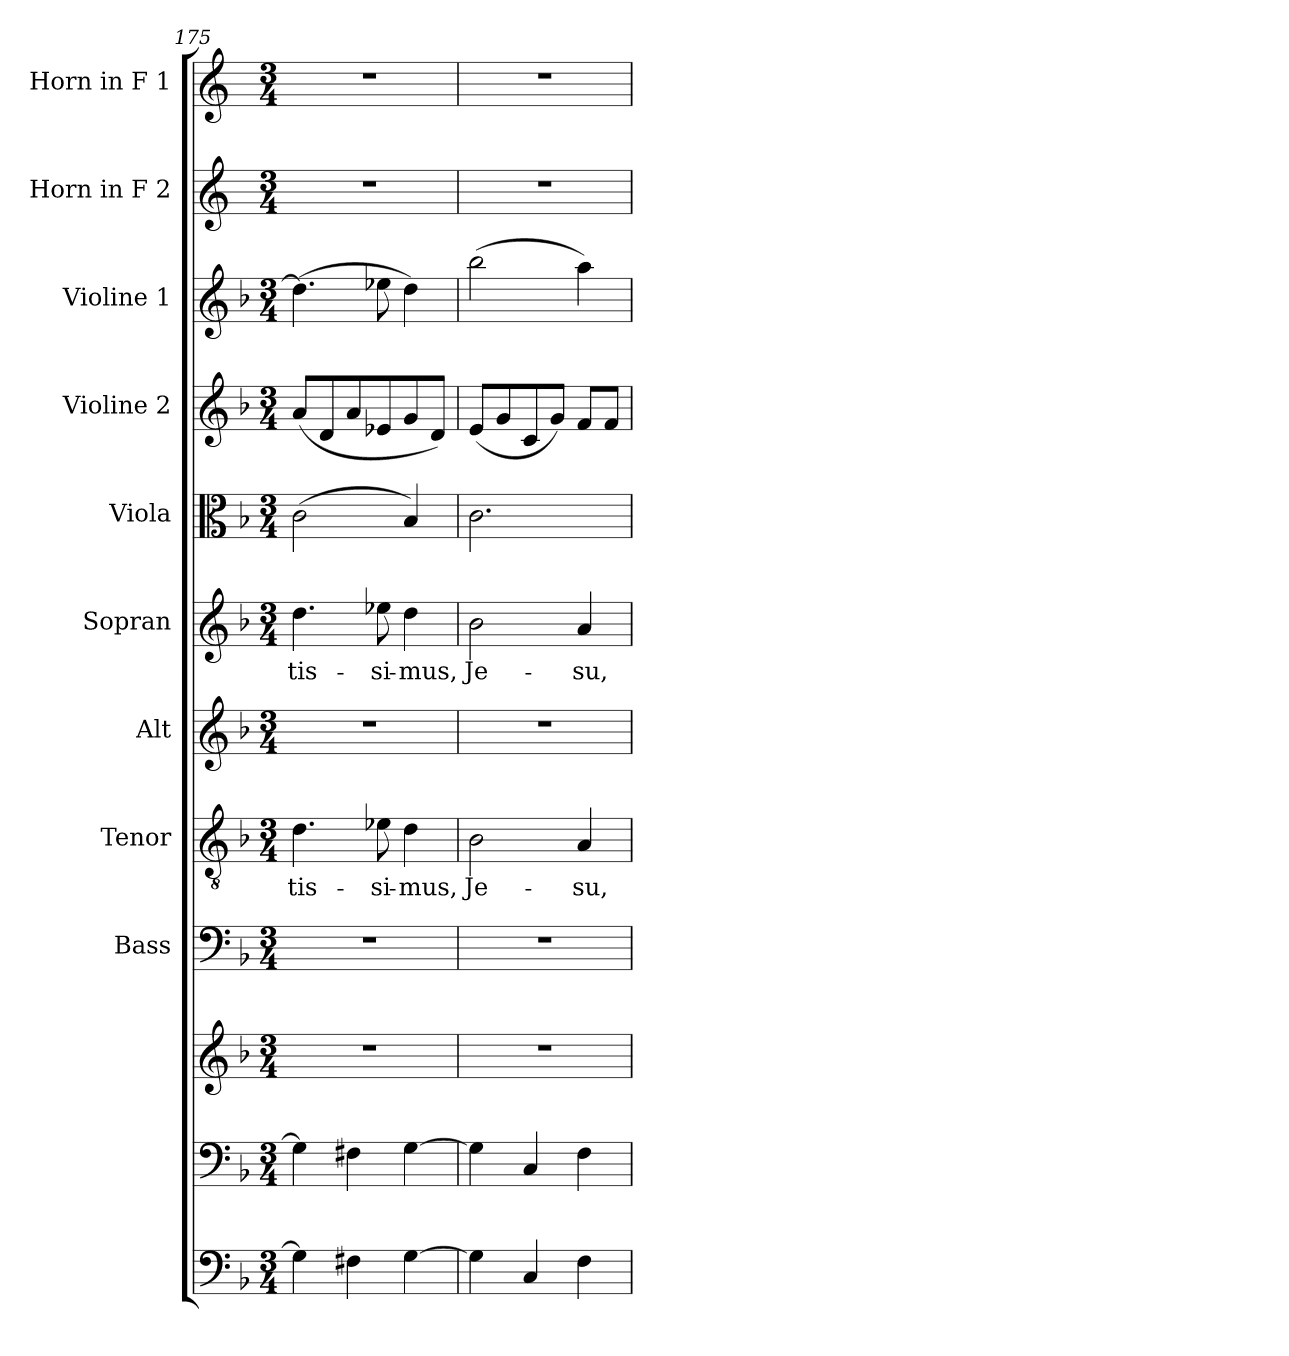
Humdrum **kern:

**kern	**kern	**kern	**kern	**kern	**text	**kern	**kern	**text	**kern	**kern	**kern	**kern	**kern
*part11	*part10	*part10	*part9	*part8	*part8	*part7	*part6	*part6	*part5	*part4	*part3	*part2	*part1
*staff12	*staff11	*staff10	*staff9	*staff8	*staff8	*staff7	*staff6	*staff6	*staff5	*staff4	*staff3	*staff2	*staff1
*	*	*	*I"Bass	*I"Tenor	*	*I"Alt	*I"Sopran	*	*I"Viola	*I"Violine 2	*I"Violine 1	*I"Horn in F 2	*I"Horn in F 1
*	*	*	*I'B.	*I'T.	*	*I'A.	*I'S.	*	*I'Vla.	*I'Vl. 2	*I'Vl. 1	*	*
*clefF4	*clefF4	*clefG2	*clefF4	*clefGv2	*	*clefG2	*clefG2	*	*clefC3	*clefG2	*clefG2	*clefG2	*clefG2
*ITrd7c12	*	*	*	*	*	*	*	*	*	*	*	*ITrd4c7	*ITrd4c7
*k[b-]	*k[b-]	*k[b-]	*k[b-]	*k[b-]	*	*k[b-]	*k[b-]	*	*k[b-]	*k[b-]	*k[b-]	*k[b-]	*k[b-]
*F:	*F:	*F:	*F:	*F:	*	*F:	*F:	*	*F:	*F:	*F:	*F:	*F:
*M3/4	*M3/4	*M3/4	*M3/4	*M3/4	*	*M3/4	*M3/4	*	*M3/4	*M3/4	*M3/4	*M3/4	*M3/4
=175	=175	=175	=175	=175	=175	=175	=175	=175	=175	=175	=175	=175	=175
!	!	!	!	!	!LO:LY:b	!	!	!LO:LY:b	!	!	!	!	!
4GG\]	4G\]	2.r	2.r	4.d\	-tis-	2.r	4.dd\	-tis-	(>2c\	(<8a/L	(>4.dd\]	2.r	2.r
.	.	.	.	.	.	.	.	.	.	8d/	.	.	.
4FF#X\	4F#X\	.	.	.	.	.	.	.	.	8a/	.	.	.
!	!	!	!	!	!LO:LY:b	!	!	!LO:LY:b	!	!	!	!	!
.	.	.	.	8e-X\	-si-	.	8ee-X\	-si-	.	8e-X/	8ee-X\	.	.
!	!	!	!	!	!LO:LY:b	!	!	!LO:LY:b	!	!	!	!	!
[4GG\	[4G\	.	.	4d\	-mus,	.	4dd\	-mus,	4B-/)	8g/	4dd\)	.	.
.	.	.	.	.	.	.	.	.	.	8d/J)	.	.	.
=176	=176	=176	=176	=176	=176	=176	=176	=176	=176	=176	=176	=176	=176
!	!	!	!	!	!LO:LY:b	!	!	!LO:LY:b	!	!	!	!	!
4GG\]	4G\]	2.r	2.r	2B-\	Je-	2.r	2b-\	Je-	2.c\	(<8e/L	(>2bb-\	2.r	2.r
.	.	.	.	.	.	.	.	.	.	8g/	.	.	.
4CC/	4C/	.	.	.	.	.	.	.	.	8c/	.	.	.
.	.	.	.	.	.	.	.	.	.	8g/J)	.	.	.
!	!	!	!	!	!LO:LY:b	!	!	!LO:LY:b	!	!	!	!	!
4FF\	4F\	.	.	4A/	-su,	.	4a/	-su,	.	8f/L	4aa\)	.	.
.	.	.	.	.	.	.	.	.	.	8f/J	.	.	.
=	=	=	=	=	=	=	=	=	=	=	=	=	=
*-	*-	*-	*-	*-	*-	*-	*-	*-	*-	*-	*-	*-	*-
